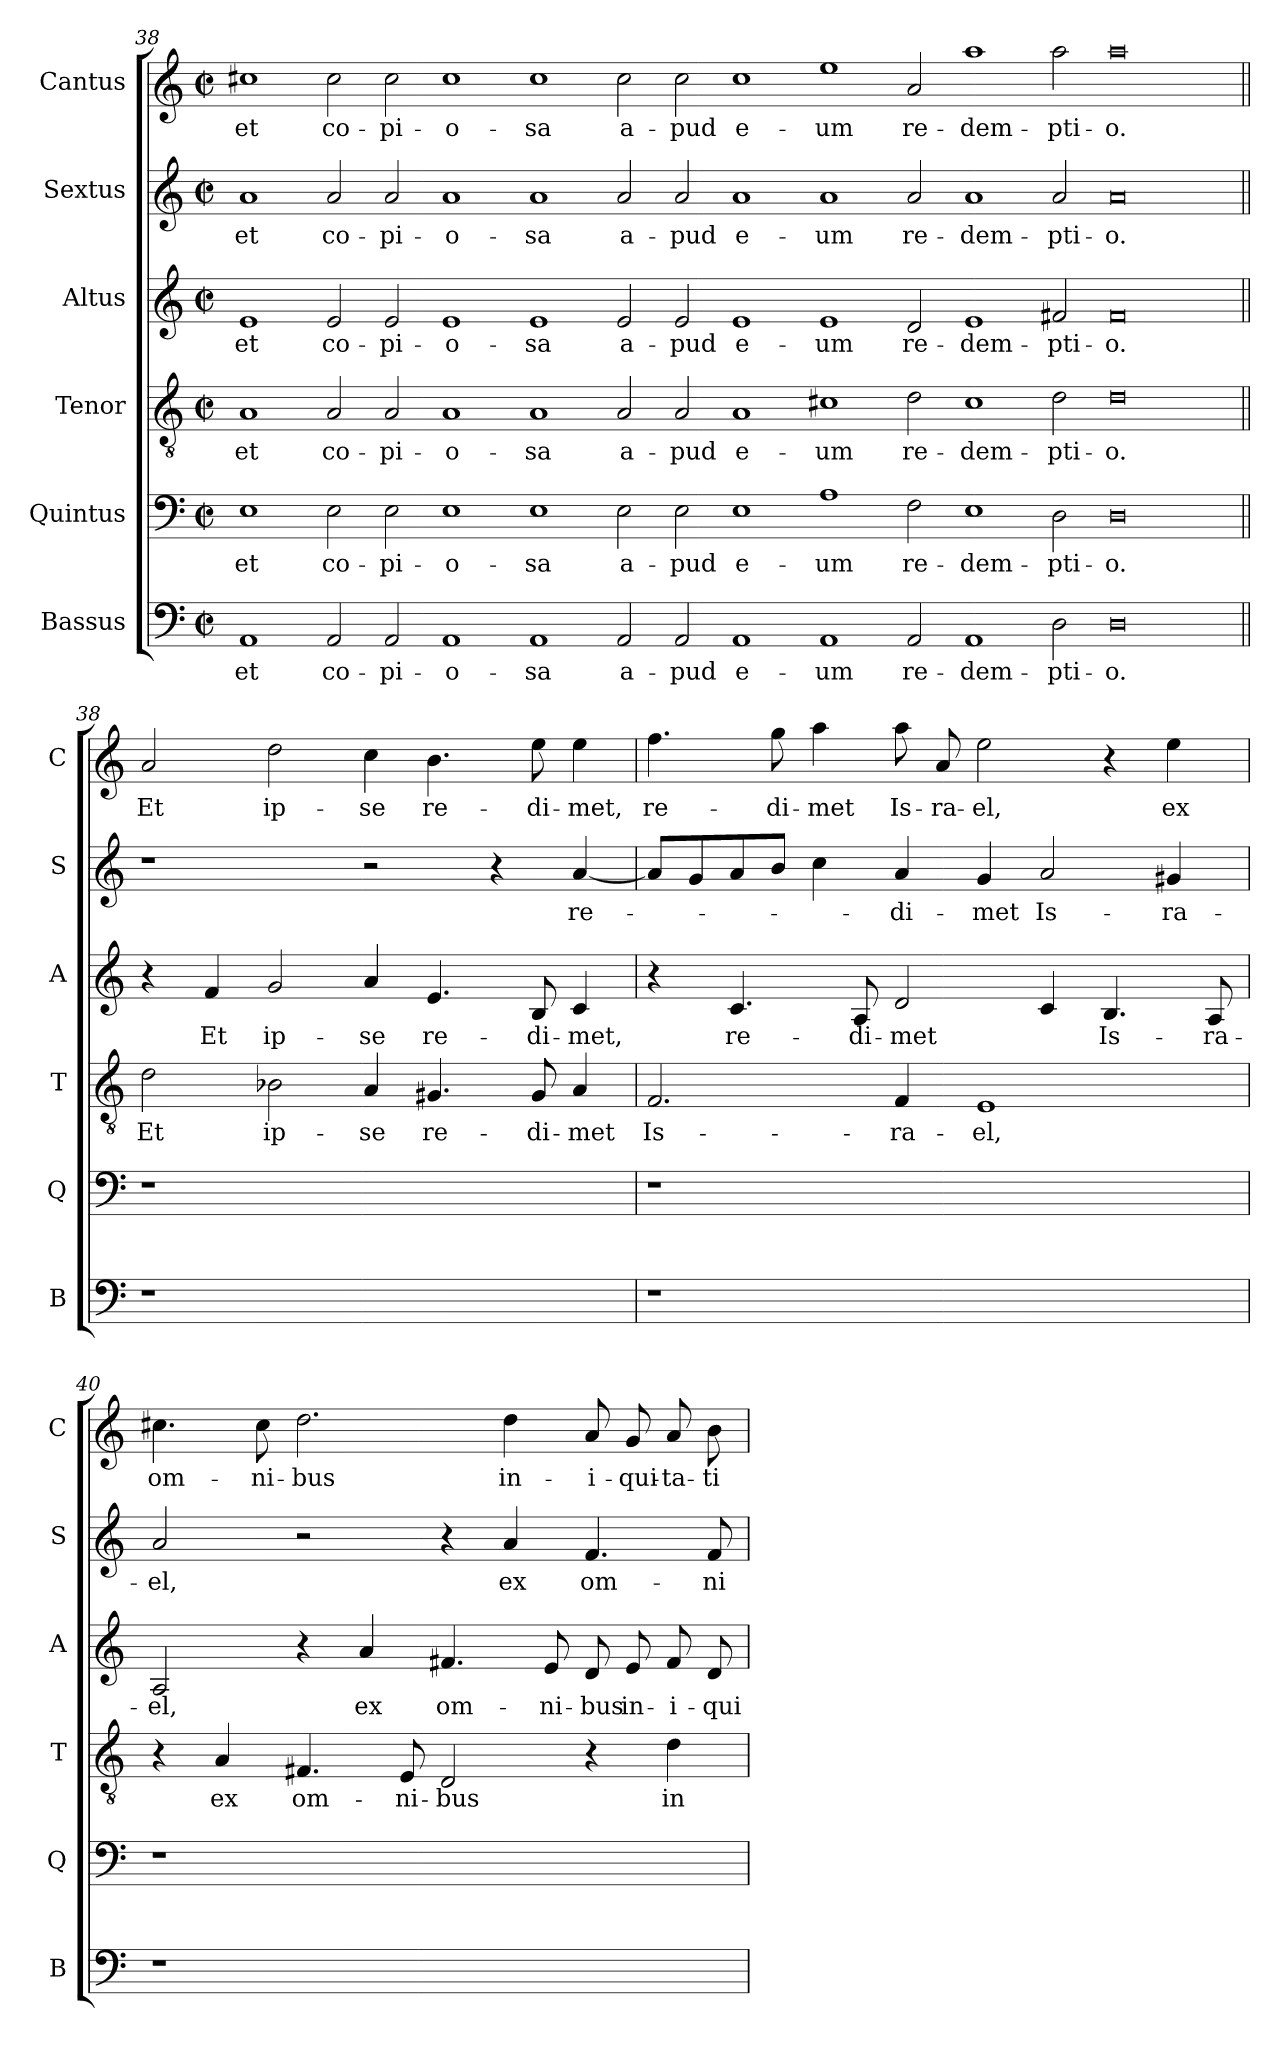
**kern	**text	**kern	**text	**kern	**text	**kern	**text	**kern	**text	**kern	**text
*part6	*part6	*part5	*part5	*part4	*part4	*part3	*part3	*part2	*part2	*part1	*part1
*staff6	*staff6	*staff5	*staff5	*staff4	*staff4	*staff3	*staff3	*staff2	*staff2	*staff1	*staff1
*I"Bassus	*	*I"Quintus	*	*I"Tenor	*	*I"Altus	*	*I"Sextus	*	*I"Cantus	*
*I'B	*	*I'Q	*	*I'T	*	*I'A	*	*I'S	*	*I'C	*
*clefF4	*	*clefF4	*	*clefGv2	*	*clefG2	*	*clefG2	*	*clefG2	*
*k[]	*	*k[]	*	*k[]	*	*k[]	*	*k[]	*	*k[]	*
*C:	*	*C:	*	*C:	*	*C:	*	*C:	*	*C:	*
*M2/2	*	*M2/2	*	*M2/2	*	*M2/2	*	*M2/2	*	*M2/2	*
*met(c|)	*	*met(c|)	*	*met(c|)	*	*met(c|)	*	*met(c|)	*	*met(c|)	*
=38	=38	=38	=38	=38	=38	=38	=38	=38	=38	=38	=38
!	!LO:LY:b	!	!LO:LY:b	!	!LO:LY:b	!	!LO:LY:b	!	!LO:LY:b	!	!LO:LY:b
1AA	et	1E	et	1A	et	1e	et	1a	et	1cc#X	et
!	!LO:LY:b	!	!LO:LY:b	!	!LO:LY:b	!	!LO:LY:b	!	!LO:LY:b	!	!LO:LY:b
2AA/	co-	2E\	co-	2A/	co-	2e/	co-	2a/	co-	2cc#\	co-
!	!LO:LY:b	!	!LO:LY:b	!	!LO:LY:b	!	!LO:LY:b	!	!LO:LY:b	!	!LO:LY:b
2AA/	-pi-	2E\	-pi-	2A/	-pi-	2e/	-pi-	2a/	-pi-	2cc#\	-pi-
!	!LO:LY:b	!	!LO:LY:b	!	!LO:LY:b	!	!LO:LY:b	!	!LO:LY:b	!	!LO:LY:b
1AA	-o-	1E	-o-	1A	-o-	1e	-o-	1a	-o-	1cc#	-o-
!	!LO:LY:b	!	!LO:LY:b	!	!LO:LY:b	!	!LO:LY:b	!	!LO:LY:b	!	!LO:LY:b
1AA	-sa	1E	-sa	1A	-sa	1e	-sa	1a	-sa	1cc#	-sa
!	!LO:LY:b	!	!LO:LY:b	!	!LO:LY:b	!	!LO:LY:b	!	!LO:LY:b	!	!LO:LY:b
2AA/	a-	2E\	a-	2A/	a-	2e/	a-	2a/	a-	2cc#\	a-
!	!LO:LY:b	!	!LO:LY:b	!	!LO:LY:b	!	!LO:LY:b	!	!LO:LY:b	!	!LO:LY:b
2AA/	-pud	2E\	-pud	2A/	-pud	2e/	-pud	2a/	-pud	2cc#\	-pud
!	!LO:LY:b	!	!LO:LY:b	!	!LO:LY:b	!	!LO:LY:b	!	!LO:LY:b	!	!LO:LY:b
1AA	e-	1E	e-	1A	e-	1e	e-	1a	e-	1cc#	e-
!	!LO:LY:b	!	!LO:LY:b	!	!LO:LY:b	!	!LO:LY:b	!	!LO:LY:b	!	!LO:LY:b
1AA	-um	1A	-um	1c#X	-um	1e	-um	1a	-um	1ee	-um
!	!LO:LY:b	!	!LO:LY:b	!	!LO:LY:b	!	!LO:LY:b	!	!LO:LY:b	!	!LO:LY:b
2AA/	re-	2F\	re-	2d\	re-	2d/	re-	2a/	re-	2a/	re-
!	!LO:LY:b	!	!LO:LY:b	!	!LO:LY:b	!	!LO:LY:b	!	!LO:LY:b	!	!LO:LY:b
1AA	-dem-	1E	-dem-	1c#	-dem-	1e	-dem-	1a	-dem-	1aa	-dem-
!	!LO:LY:b	!	!LO:LY:b	!	!LO:LY:b	!	!LO:LY:b	!	!LO:LY:b	!	!LO:LY:b
2D\	-pti-	2D\	-pti-	2d\	-pti-	2f#X/	-pti-	2a/	-pti-	2aa\	-pti-
!	!LO:LY:b	!	!LO:LY:b	!	!LO:LY:b	!	!LO:LY:b	!	!LO:LY:b	!	!LO:LY:b
0D	-o.	0D	-o.	0d	-o.	0f#	-o.	0a	-o.	0aa	-o.
!!LO:PB:g=z
=38X3||	=38X3||	=38X3||	=38X3||	=38X3||	=38X3||	=38X3||	=38X3||	=38X3||	=38X3||	=38X3||	=38X3||
!	!	!	!	!	!LO:LY:b	!	!	!	!	!	!LO:LY:b
1r	.	1r	.	2d\	Et	4r	.	1r	.	2a/	Et
!	!	!	!	!	!	!	!LO:LY:b	!	!	!	!
.	.	.	.	.	.	4f/	Et	.	.	.	.
!	!	!	!	!	!LO:LY:b	!	!LO:LY:b	!	!	!	!LO:LY:b
.	.	.	.	2B-X\	ip-	2g/	ip-	.	.	2dd\	ip-
!	!	!	!	!	!LO:LY:b	!	!LO:LY:b	!	!	!	!LO:LY:b
1ryy	.	1ryy	.	4A/	-se	4a/	-se	2r	.	4cc\	-se
!	!	!	!	!	!LO:LY:b	!	!LO:LY:b	!	!	!	!LO:LY:b
.	.	.	.	4.G#X/	re-	4.e/	re-	.	.	4.b\	re-
.	.	.	.	.	.	.	.	4r	.	.	.
!	!	!	!	!	!LO:LY:b	!	!LO:LY:b	!	!	!	!LO:LY:b
.	.	.	.	8G#/	-di-	8B/	-di-	.	.	8ee\	-di-
!	!	!	!	!	!LO:LY:b	!	!LO:LY:b	!	!LO:LY:b	!	!LO:LY:b
.	.	.	.	4A/	-met	4c/	-met,	[4a/	re-	4ee\	-met,
=39	=39	=39	=39	=39	=39	=39	=39	=39	=39	=39	=39
!	!	!	!	!	!LO:LY:b	!	!	!	!	!	!LO:LY:b
1r	.	1r	.	2.F/	Is-	4r	.	8a/L]	.	4.ff\	re-
.	.	.	.	.	.	.	.	8g/	.	.	.
!	!	!	!	!	!	!	!LO:LY:b	!	!	!	!
.	.	.	.	.	.	4.c/	re-	8a/	.	.	.
!	!	!	!	!	!	!	!	!	!	!	!LO:LY:b
.	.	.	.	.	.	.	.	8b/J	.	8gg\	-di-
!	!	!	!	!	!	!	!	!	!	!	!LO:LY:b
.	.	.	.	.	.	.	.	4cc\	.	4aa\	-met
!	!	!	!	!	!	!	!LO:LY:b	!	!	!	!
.	.	.	.	.	.	8A/	-di-	.	.	.	.
!	!	!	!	!	!LO:LY:b	!	!LO:LY:b	!	!LO:LY:b	!	!LO:LY:b
.	.	.	.	4F/	-ra-	2d/	-met	4a/	-di-	8aa\	Is-
!	!	!	!	!	!	!	!	!	!	!	!LO:LY:b
.	.	.	.	.	.	.	.	.	.	8a/	-ra-
!	!	!	!	!	!LO:LY:b	!	!	!	!LO:LY:b	!	!LO:LY:b
1ryy	.	1ryy	.	1E	-el,	.	.	4g/	-met	2ee\	-el,
!	!	!	!	!	!	!	!	!	!LO:LY:b	!	!
.	.	.	.	.	.	4c/	.	2a/	Is-	.	.
!	!	!	!	!	!	!	!LO:LY:b	!	!	!	!
.	.	.	.	.	.	4.B/	Is-	.	.	4r	.
!	!	!	!	!	!	!	!	!	!LO:LY:b	!	!LO:LY:b
.	.	.	.	.	.	.	.	4g#X/	-ra-	4ee\	ex
!	!	!	!	!	!	!	!LO:LY:b	!	!	!	!
.	.	.	.	.	.	8A/	-ra-	.	.	.	.
=40	=40	=40	=40	=40	=40	=40	=40	=40	=40	=40	=40
!	!	!	!	!	!	!	!LO:LY:b	!	!LO:LY:b	!	!LO:LY:b
1r	.	1r	.	4r	.	2A/	-el,	2a/	-el,	4.cc#X\	om-
!	!	!	!	!	!LO:LY:b	!	!	!	!	!	!
.	.	.	.	4A/	ex	.	.	.	.	.	.
!	!	!	!	!	!	!	!	!	!	!	!LO:LY:b
.	.	.	.	.	.	.	.	.	.	8cc#\	-ni-
!	!	!	!	!	!LO:LY:b	!	!	!	!	!	!LO:LY:b
.	.	.	.	4.F#X/	om-	4r	.	2r	.	2.dd\	-bus
!	!	!	!	!	!	!	!LO:LY:b	!	!	!	!
.	.	.	.	.	.	4a/	ex	.	.	.	.
!	!	!	!	!	!LO:LY:b	!	!	!	!	!	!
.	.	.	.	8E/	-ni-	.	.	.	.	.	.
!	!	!	!	!	!LO:LY:b	!	!LO:LY:b	!	!	!	!
1ryy	.	1ryy	.	2D/	-bus	4.f#X/	om-	4r	.	.	.
!	!	!	!	!	!	!	!	!	!LO:LY:b	!	!LO:LY:b
.	.	.	.	.	.	.	.	4a/	ex	4dd\	in-
!	!	!	!	!	!	!	!LO:LY:b	!	!	!	!
.	.	.	.	.	.	8e/	-ni-	.	.	.	.
!	!	!	!	!	!	!	!LO:LY:b	!	!LO:LY:b	!	!LO:LY:b
.	.	.	.	4r	.	8d/	-bus	4.f/	om-	8a/	-i-
!	!	!	!	!	!	!	!LO:LY:b	!	!	!	!LO:LY:b
.	.	.	.	.	.	8e/	in-	.	.	8g/	-qui-
!	!	!	!	!	!LO:LY:b	!	!LO:LY:b	!	!	!	!LO:LY:b
.	.	.	.	4d\	in-	8f#/	-i-	.	.	8a/	-ta-
!	!	!	!	!	!	!	!LO:LY:b	!	!LO:LY:b	!	!LO:LY:b
.	.	.	.	.	.	8d/	-qui-	8f/	-ni-	8b\	-ti-
=	=	=	=	=	=	=	=	=	=	=	=
*-	*-	*-	*-	*-	*-	*-	*-	*-	*-	*-	*-
